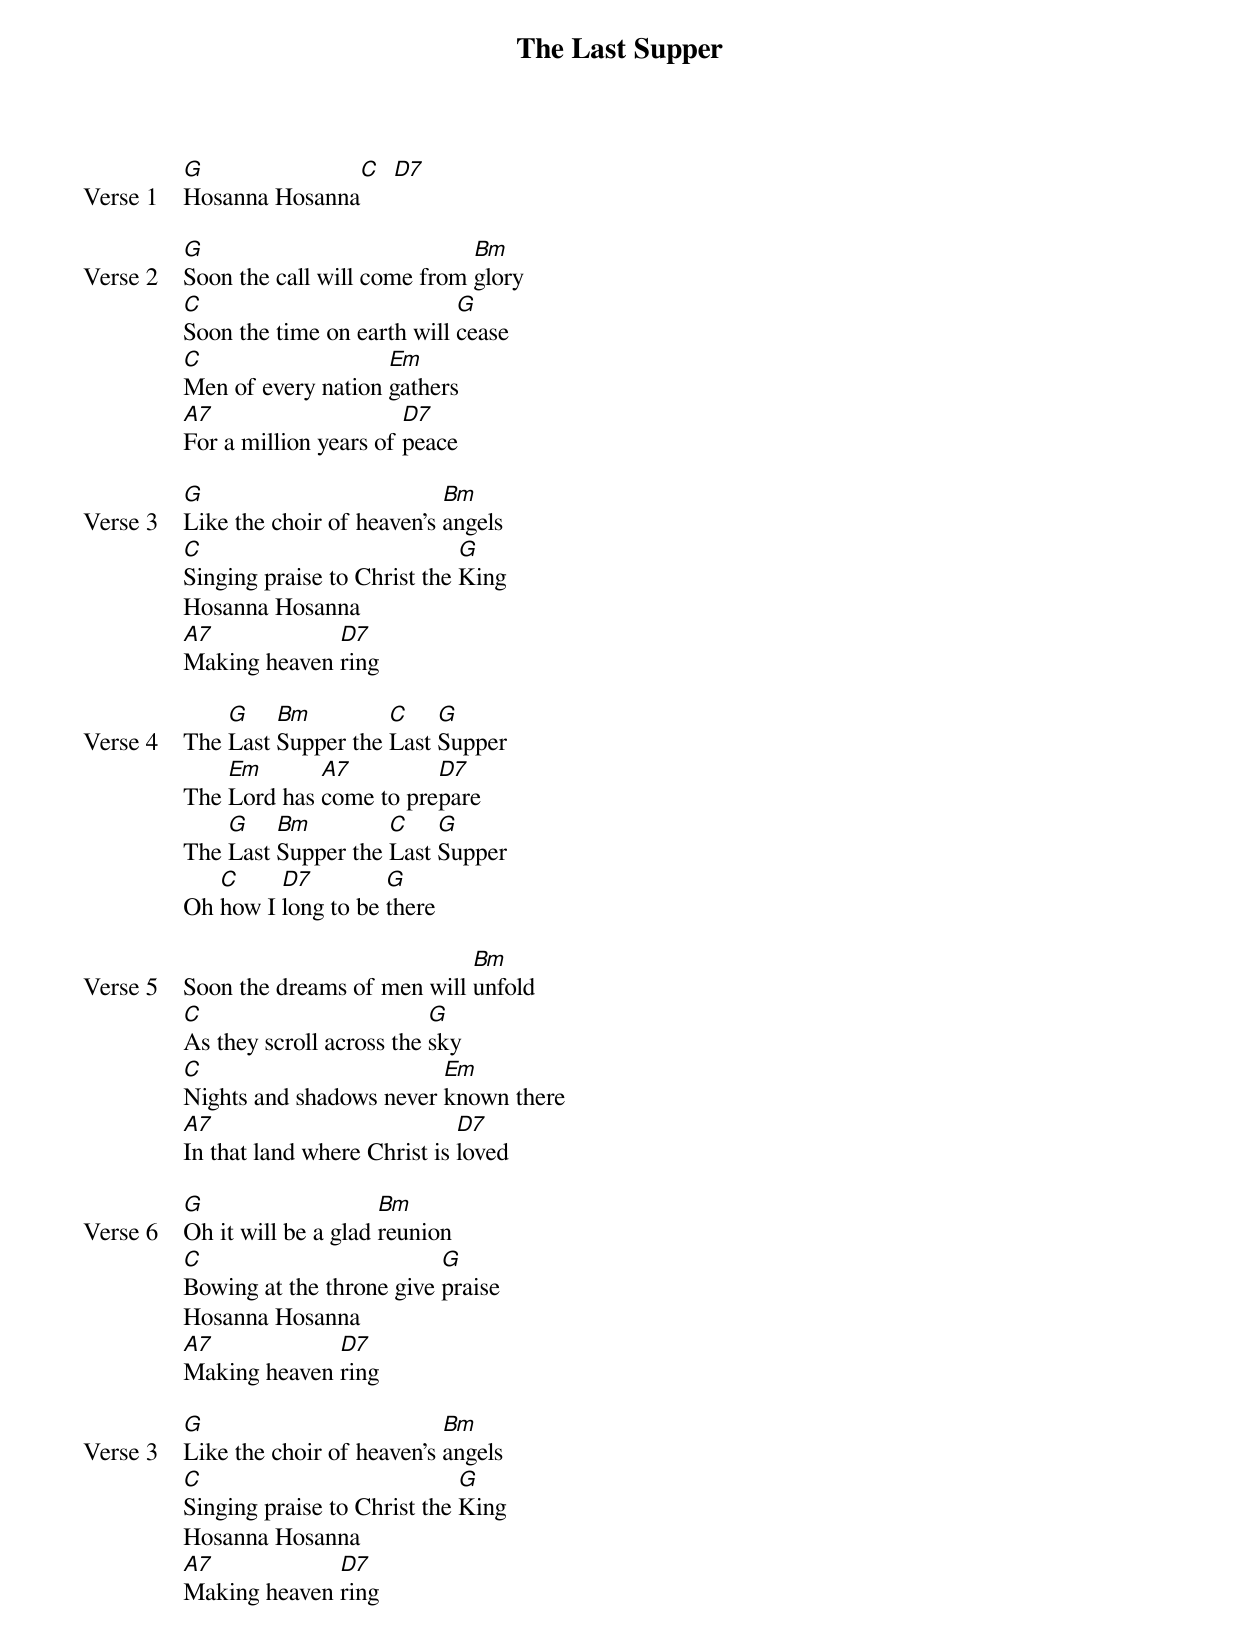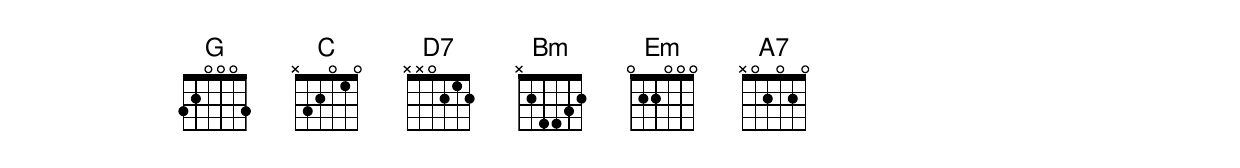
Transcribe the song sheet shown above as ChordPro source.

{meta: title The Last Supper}
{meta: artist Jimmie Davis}
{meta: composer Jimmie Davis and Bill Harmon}
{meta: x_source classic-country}
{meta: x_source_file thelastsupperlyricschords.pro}
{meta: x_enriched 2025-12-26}

{start_of_verse: Verse 1}
[G]Hosanna Hosanna[C]  [D7]
{end_of_verse}

{start_of_verse: Verse 2}
[G]Soon the call will come from [Bm]glory
[C]Soon the time on earth will [G]cease
[C]Men of every nation [Em]gathers
[A7]For a million years of [D7]peace
{end_of_verse}

{start_of_verse: Verse 3}
[G]Like the choir of heaven's [Bm]angels
[C]Singing praise to Christ the [G]King
Hosanna Hosanna
[A7]Making heaven [D7]ring
{end_of_verse}

{start_of_verse: Verse 4}
The [G]Last [Bm]Supper the [C]Last [G]Supper
The [Em]Lord has [A7]come to pre[D7]pare
The [G]Last [Bm]Supper the [C]Last [G]Supper
Oh [C]how I [D7]long to be [G]there
{end_of_verse}

{start_of_verse: Verse 5}
Soon the dreams of men will [Bm]unfold
[C]As they scroll across the [G]sky
[C]Nights and shadows never [Em]known there
[A7]In that land where Christ is [D7]loved
{end_of_verse}

{start_of_verse: Verse 6}
[G]Oh it will be a glad [Bm]reunion
[C]Bowing at the throne give [G]praise
Hosanna Hosanna
[A7]Making heaven [D7]ring
{end_of_verse}

{start_of_verse: Verse 3}
[G]Like the choir of heaven's [Bm]angels
[C]Singing praise to Christ the [G]King
Hosanna Hosanna
[A7]Making heaven [D7]ring
{end_of_verse}
